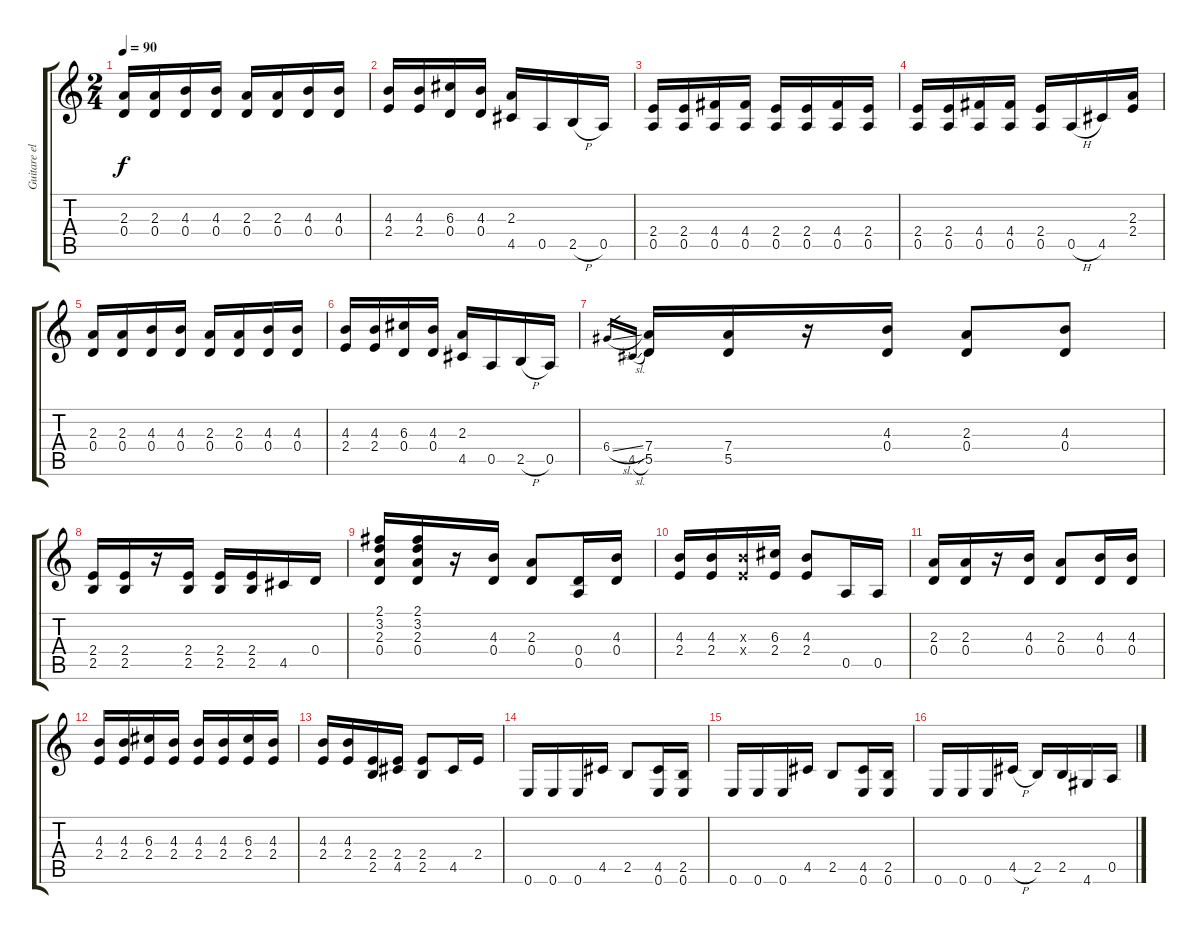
\track ("Guitare elec 2" "Guitare el") {instrument electricguitarclean}
\staff {score tabs}
\tuning (E4 B3 G3 D3 A2 E2) {hide}
\ts (2 4)
\tempo 90
\clef g2
\ks c
(2.3 0.4).16{dy f} (2.3 0.4).16 (4.3 0.4).16 (4.3 0.4).16 (2.3 0.4).16 (2.3 0.4).16 (4.3 0.4).16 (4.3 0.4).16 |
(4.3 2.4).16 (4.3 2.4).16 (6.3 0.4).16 (4.3 0.4).16 (2.3 4.5).16 0.5.16 2.5{h}.16 0.5.16 |
(2.4 0.5).16 (2.4 0.5).16 (4.4 0.5).16 (4.4 0.5).16 (2.4 0.5).16 (2.4 0.5).16 (4.4 0.5).16 (2.4 0.5).16 |
(2.4 0.5).16 (2.4 0.5).16 (4.4 0.5).16 (4.4 0.5).16 (2.4 0.5).16 0.5{h}.16 4.5.16 (2.3 2.4).16 |
(2.3 0.4).16 (2.3 0.4).16 (4.3 0.4).16 (4.3 0.4).16 (2.3 0.4).16 (2.3 0.4).16 (4.3 0.4).16 (4.3 0.4).16 |
(4.3 2.4).16 (4.3 2.4).16 (6.3 0.4).16 (4.3 0.4).16 (2.3 4.5).16 0.5.16 2.5{h}.16 0.5.16 |
6.4{sl}.16{gr} 4.5{sl}.16{gr} (7.4 5.5).16 (7.4 5.5).16 r.16 (4.3 0.4).16 (2.3 0.4).8 (4.3 0.4).8 |
(2.4 2.5).16 (2.4 2.5).16 r.16 (2.4 2.5).16 (2.4 2.5).16 (2.4 2.5).16 4.5.16 0.4.16 |
(2.1 3.2 2.3 0.4).16 (2.1 3.2 2.3 0.4).16 r.16 (4.3 0.4).16 (2.3 0.4).8 (0.4 0.5).16 (4.3 0.4).16 |
(4.3 2.4).16 (4.3 2.4).16 (4.3{x} 2.4{x}).16 (6.3 2.4).16 (4.3 2.4).8 0.5.16 0.5.16 |
(2.3 0.4).16 (2.3 0.4).16 r.16 (4.3 0.4).16 (2.3 0.4).8 (4.3 0.4).16 (4.3 0.4).16 |
(4.3 2.4).16 (4.3 2.4).16 (6.3 2.4).16 (4.3 2.4).16 (4.3 2.4).16 (4.3 2.4).16 (6.3 2.4).16 (4.3 2.4).16 |
(4.3 2.4).16 (4.3 2.4).16 (2.4 2.5).16 (2.4 4.5).16 (2.4 2.5).8 4.5.16 2.4.16 |
0.6.16 0.6.16 0.6.16 4.5.16 2.5.8 (4.5 0.6).16 (2.5 0.6).16 |
0.6.16 0.6.16 0.6.16 4.5.16 2.5.8 (4.5 0.6).16 (2.5 0.6).16 |
0.6.16 0.6.16 0.6.16 4.5{h}.16 2.5.16 2.5.16 4.6.16 0.5.16
